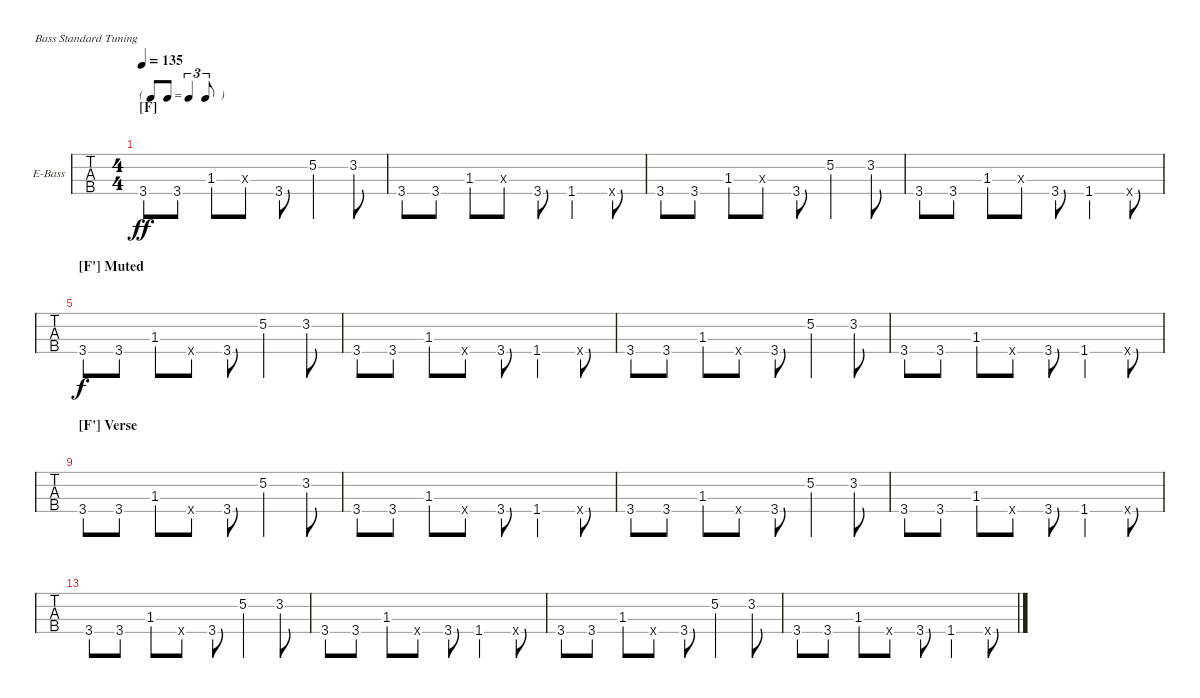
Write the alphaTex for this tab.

\defaultSystemsLayout 4
\bracketExtendMode nobrackets
\firstSystemTrackNameOrientation horizontal
\otherSystemsTrackNameOrientation horizontal
\defaultBarNumberDisplay FirstOfSystem
\track ("Bass" "E-Bass") {instrument electricbassfinger}
\staff {tabs}
\tuning (G2 D2 A1 E1)
\ts (4 4)
\tf triplet8th
\section ("F" "")
\scale
0.275862
\tempo 135
\accidentals auto
\clef f4
\ottava regular
\simile none
\scale
0.268802
\ks c
3.4{ac}.8{dy ff} 3.4{ac}.8 1.3.8 1.3{x}.8 3.4{ac}.8 5.2.4 3.2.8 |
\scale
0.241379
\scale
0.243733 3.4{ac}.8 3.4{ac}.8 1.3.8 1.3{x}.8 3.4{ac}.8 1.4{ac}.4 3.4{ac x}.8 |
\scale
0.241379
\scale
0.243733 3.4{ac}.8 3.4{ac}.8 1.3.8 1.3{x}.8 3.4{ac}.8 5.2.4 3.2.8 |
\scale
0.241379
\scale
0.243733 3.4{ac}.8 3.4{ac}.8 1.3.8{lyrics (0 "") lyrics (1 "") lyrics (2 "") lyrics (3 "") lyrics (4 "")} 1.3{x}.8 3.4{ac}.8{lyrics (0 "") lyrics (1 "") lyrics (2 "") lyrics (3 "") lyrics (4 "")} 1.4{ac}.4{lyrics (0 "") lyrics (1 "") lyrics (2 "") lyrics (3 "") lyrics (4 "")} 3.4{ac x}.8{lyrics (0 "") lyrics (1 "") lyrics (2 "") lyrics (3 "") lyrics (4 "")} |
\section ("F'" "Muted")
\scale
0.25
\scale
0.25 3.4{ac}.8{dy f} 3.4{ac}.8 1.3.8 6.4{ac x}.8 3.4{ac}.8 5.2.4 3.2.8 |
\scale
0.25
\scale
0.25 3.4{ac}.8 3.4{ac}.8 1.3.8 6.4{x}.8 3.4{ac}.8 1.4{ac}.4 3.4{ac x}.8 |
\scale
0.25
\scale
0.25 3.4{ac}.8 3.4{ac}.8 1.3.8 6.4{ac x}.8 3.4{ac}.8 5.2.4 3.2.8 |
\scale
0.25
\scale
0.25 3.4{ac}.8{lyrics (0 "") lyrics (1 "") lyrics (2 "") lyrics (3 "") lyrics (4 "")} 3.4{ac}.8{lyrics (0 "") lyrics (1 "") lyrics (2 "") lyrics (3 "") lyrics (4 "")} 1.3.8{lyrics (0 "") lyrics (1 "") lyrics (2 "") lyrics (3 "") lyrics (4 "")} 6.4{x}.8{lyrics (0 "") lyrics (1 "") lyrics (2 "") lyrics (3 "") lyrics (4 "")} 3.4{ac}.8{lyrics (0 "") lyrics (1 "") lyrics (2 "") lyrics (3 "") lyrics (4 "")} 1.4{ac}.4{lyrics (0 "") lyrics (1 "") lyrics (2 "") lyrics (3 "") lyrics (4 "")} 3.4{ac x}.8{lyrics (0 "") lyrics (1 "") lyrics (2 "") lyrics (3 "") lyrics (4 "")} |
\section ("F'" "Verse")
\scale
0.376147
\scale
0.25 3.4{ac}.8 3.4{ac}.8 1.3.8 6.4{ac x}.8 3.4{ac}.8 5.2.4 3.2.8 |
\scale
0.238532
\scale
0.25 3.4{ac}.8 3.4{ac}.8 1.3.8 6.4{x}.8 3.4{ac}.8 1.4{ac}.4 3.4{ac x}.8 |
\scale
0.192661
\scale
0.25 3.4{ac}.8 3.4{ac}.8 1.3.8 6.4{ac x}.8 3.4{ac}.8 5.2.4 3.2.8 |
\scale
0.192661
\scale
0.25 3.4{ac}.8{lyrics (0 "") lyrics (1 "") lyrics (2 "") lyrics (3 "") lyrics (4 "")} 3.4{ac}.8{lyrics (0 "") lyrics (1 "") lyrics (2 "") lyrics (3 "") lyrics (4 "")} 1.3.8{lyrics (0 "") lyrics (1 "") lyrics (2 "") lyrics (3 "") lyrics (4 "")} 6.4{x}.8{lyrics (0 "") lyrics (1 "") lyrics (2 "") lyrics (3 "") lyrics (4 "")} 3.4{ac}.8{lyrics (0 "") lyrics (1 "") lyrics (2 "") lyrics (3 "") lyrics (4 "")} 1.4{ac}.4{lyrics (0 "") lyrics (1 "") lyrics (2 "") lyrics (3 "") lyrics (4 "")} 3.4{ac x}.8{lyrics (0 "") lyrics (1 "") lyrics (2 "") lyrics (3 "") lyrics (4 "")} |
\scale
0.238636
\scale
0.25 3.4{ac}.8 3.4{ac}.8 1.3.8 6.4{ac x}.8 3.4{ac}.8 5.2.4 3.2.8 |
\scale
0.284091
\scale
0.25 3.4{ac}.8 3.4{ac}.8 1.3.8 6.4{x}.8 3.4{ac}.8 1.4{ac}.4 3.4{ac x}.8 |
\scale
0.238636
\scale
0.25 3.4{ac}.8 3.4{ac}.8 1.3.8 6.4{ac x}.8 3.4{ac}.8 5.2.4 3.2.8 |
\scale
0.238636
\scale
0.25 3.4{ac}.8{lyrics (0 "") lyrics (1 "") lyrics (2 "") lyrics (3 "") lyrics (4 "")} 3.4{ac}.8{lyrics (0 "") lyrics (1 "") lyrics (2 "") lyrics (3 "") lyrics (4 "")} 1.3.8{lyrics (0 "") lyrics (1 "") lyrics (2 "") lyrics (3 "") lyrics (4 "")} 6.4{x}.8{lyrics (0 "") lyrics (1 "") lyrics (2 "") lyrics (3 "") lyrics (4 "")} 3.4{ac}.8{lyrics (0 "") lyrics (1 "") lyrics (2 "") lyrics (3 "") lyrics (4 "")} 1.4{ac}.4{lyrics (0 "") lyrics (1 "") lyrics (2 "") lyrics (3 "") lyrics (4 "")} 3.4{ac x}.8{lyrics (0 "") lyrics (1 "") lyrics (2 "") lyrics (3 "") lyrics (4 "")}
